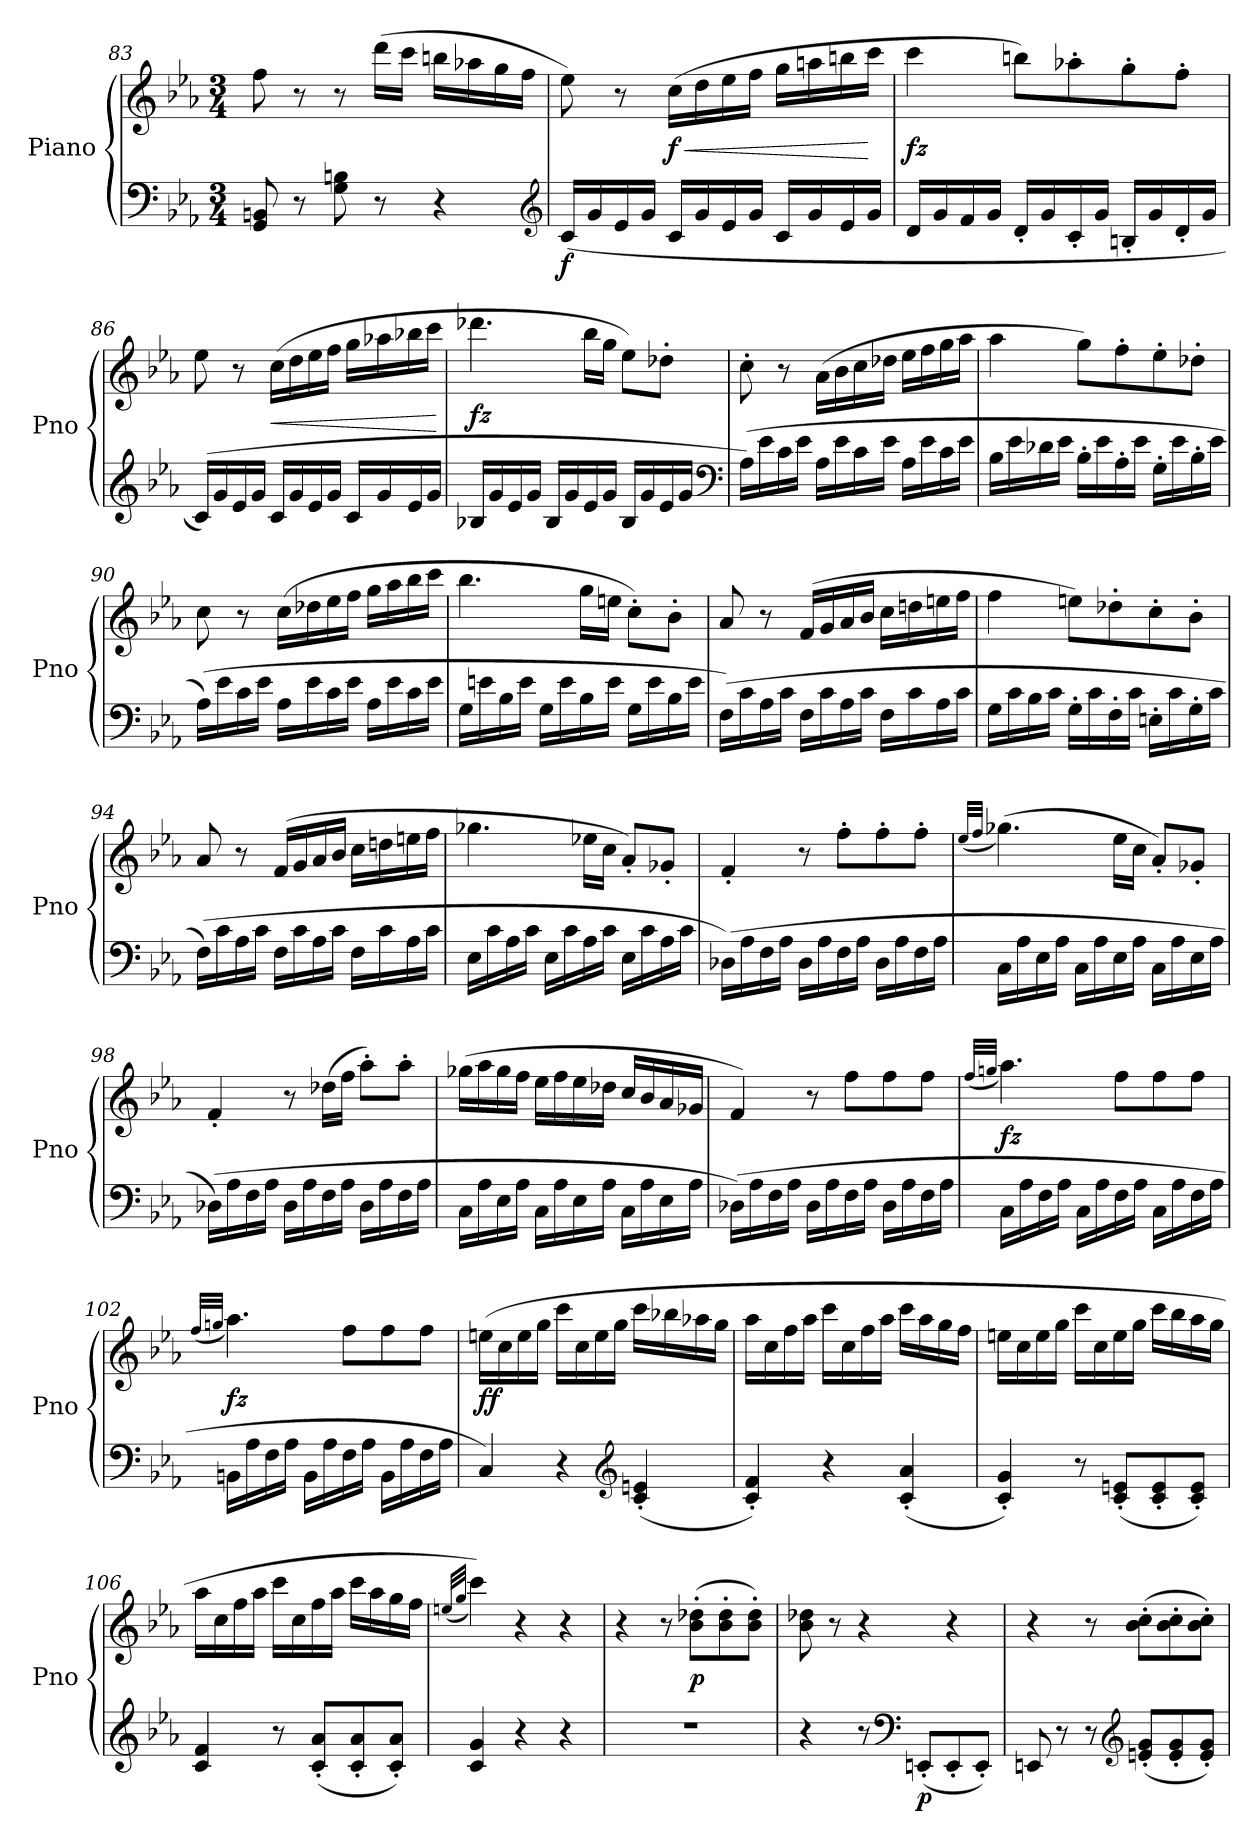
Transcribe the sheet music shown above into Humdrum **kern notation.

**kern	**kern	**dynam
*part1	*part1	*part1
*staff2	*staff1	*staff1/2
*I"Piano	*	*
*I'Pno	*	*
!!LO:LB:g=z
*clefF4	*clefG2	*
*k[b-e-a-]	*k[b-e-a-]	*
*E-:	*E-:	*
*M3/4	*M3/4	*
=83	=83	=83
8GG 8BBn	8ff	.
8r	8r	.
8G 8Bn	8r	.
8r	(16dddLL	.
.	16cccJJ	.
4r	16bbnLL	.
.	16aa-X	.
.	16gg	.
.	16ffJJ	.
*clefG2	*	*
=84	=84	=84
!	!	!LO:DY:b=2
(16cLL	8ee-)	f
16g	.	.
16e-	8r	.
16gJJ	.	.
16cLL	(16ccLL	< f
16g	16dd	.
16e-	16ee-	.
16gJJ	16ffJJ	.
16cLL	16ggLL	.
16g	16aan	.
16e-	16bbn	.
16gJJ	16cccJJ	[
=85	=85	=85
16dLL	4ccc	fz
16g	.	.
16f	.	.
16gJJ	.	.
16d'LL	8bbnL)	.
16g	.	.
16c'	8aa-X'	.
16gJJ	.	.
16Bn'LL	8gg'	.
16g	.	.
16d'	8ff'J	.
16gJJ	.	.
=86	=86	=86
(16cLL)	8ee-	.
16g	.	.
16e-	8r	.
16gJJ	.	.
16cLL	(16ccLL	<
16g	16dd	.
16e-	16ee-	.
16gJJ	16ffJJ	.
16cLL	16ggLL	.
16g	16aa-X	.
16e-	16bb-X	.
16gJJ	16cccJJ	.
.	.	[
!!LO:LB:g=z
=87	=87	=87
16B-XLL	4.ddd-X	fz
16g	.	.
16e-	.	.
16gJJ	.	.
16B-LL	.	.
16g	.	.
16e-	16bb-LL	.
16gJJ	16ggJJ	.
16B-LL	8ee-L)	.
16g	.	.
16e-	8dd-X'J	.
16gJJ	.	.
*clefF4	*	*
=88	=88	=88
(16A-LL)	8cc'	.
16e-	.	.
16c	8r	.
16e-JJ	.	.
16A-LL	(16a-LL	.
16e-	16b-	.
16c	16cc	.
16e-JJ	16dd-XJJ	.
16A-LL	16ee-LL	.
16e-	16ff	.
16c	16gg	.
16e-JJ	16aa-JJ	.
=89	=89	=89
16B-LL	4aa-	.
16e-	.	.
16d-X	.	.
16e-JJ	.	.
16B-'LL	8ggL)	.
16e-	.	.
16A-'	8ff'	.
16e-JJ	.	.
16G'LL	8ee-'	.
16e-	.	.
16B-'	8dd-X'J	.
16e-JJ	.	.
=90	=90	=90
(16A-LL)	8cc	.
16e-	.	.
16c	8r	.
16e-JJ	.	.
16A-LL	(16ccLL	.
16e-	16dd-X	.
16c	16ee-	.
16e-JJ	16ffJJ	.
16A-LL	16ggLL	.
16e-	16aa-	.
16c	16bb-	.
16e-JJ	16cccJJ	.
!!LO:LB:g=z
=91	=91	=91
16GLL	4.bb-	.
16en	.	.
16B-	.	.
16eJJ	.	.
16GLL	.	.
16e	.	.
16B-	16ggLL	.
16eJJ	16eenJJ	.
16GLL	8cc'L)	.
16e	.	.
16B-	8b-'J	.
16eJJ	.	.
=92	=92	=92
(16FLL)	8a-	.
16c	.	.
16A-	8r	.
16cJJ	.	.
16FLL	(16fLL	.
16c	16g	.
16A-	16a-	.
16cJJ	16b-JJ	.
16FLL	16ccLL	.
16c	16ddn	.
16A-	16een	.
16cJJ	16ffJJ	.
=93	=93	=93
16GLL	4ff	.
16c	.	.
16B-	.	.
16cJJ	.	.
16G'LL	8eenL)	.
16c	.	.
16F'	8dd-X'	.
16cJJ	.	.
16En'LL	8cc'	.
16c	.	.
16G'	8b-'J	.
16cJJ	.	.
=94	=94	=94
(16FLL)	8a-	.
16c	.	.
16A-	8r	.
16cJJ	.	.
16FLL	(>16fLL	.
16c	16g	.
16A-	16a-	.
16cJJ	16b-JJ	.
16FLL	16ccLL	.
16c	16ddn	.
16A-	16een	.
16cJJ	16ffJJ	.
!!LO:LB:g=z
=95	=95	=95
16E-LL	4.gg-X	.
16c	.	.
16A-	.	.
16cJJ	.	.
16E-LL	.	.
16c	.	.
16A-	16ee-XLL	.
16cJJ	16ccJJ	.
16E-LL	8a-'L)	.
16c	.	.
16A-	8g-X'J	.
16cJJ	.	.
=96	=96	=96
(16D-XLL)	4f'	.
16A-	.	.
16F	.	.
16A-JJ	.	.
16D-LL	8r	.
16A-	.	.
16F	8ff'L	.
16A-JJ	.	.
16D-LL	8ff'	.
16A-	.	.
16F	8ff'J	.
16A-JJ	.	.
=97	=97	=97
.	(32qee-LLL	.
.	32qffJJJ	.
16CLL	(4.gg-X)	.
16A-	.	.
16E-	.	.
16A-JJ	.	.
16CLL	.	.
16A-	.	.
16E-	16ee-LL	.
16A-JJ	16ccJJ	.
16CLL	8a-'L)	.
16A-	.	.
16E-	8g-X'J	.
16A-JJ	.	.
=98	=98	=98
(16D-XLL)	4f'	.
16A-	.	.
16F	.	.
16A-JJ	.	.
16D-LL	8r	.
16A-	.	.
16F	(16dd-XLL	.
16A-JJ	16ffJJ	.
16D-LL	8aa-'L)	.
16A-	.	.
16F	8aa-'J	.
16A-JJ	.	.
!!LO:LB:g=z
=99	=99	=99
16CLL	(16gg-XLL	.
16A-	16aa-	.
16E-	16gg-	.
16A-JJ	16ffJJ	.
16CLL	16ee-LL	.
16A-	16ff	.
16E-	16ee-	.
16A-JJ	16dd-XJJ	.
16CLL	16ccLL	.
16A-	16b-	.
16E-	16a-	.
16A-JJ	16g-XJJ	.
=100	=100	=100
(16D-XLL)	4f)	.
16A-	.	.
16F	.	.
16A-JJ	.	.
16D-LL	8r	.
16A-	.	.
16F	8ffL	.
16A-JJ	.	.
16D-LL	8ff	.
16A-	.	.
16F	8ffJ	.
16A-JJ	.	.
=101	=101	=101
.	(32qffLLL	.
.	32qggnJJJ	.
16CLL	4.aa-)	fz
16A-	.	.
16F	.	.
16A-JJ	.	.
16CLL	.	.
16A-	.	.
16F	8ffL	.
16A-JJ	.	.
16CLL	8ff	.
16A-	.	.
16F	8ffJ	.
16A-JJ	.	.
=102	=102	=102
.	(32qffLLL	.
.	32qggnJJJ	.
16BBnLL	4.aa-)	fz
16A-	.	.
16F	.	.
16A-JJ	.	.
16BBLL	.	.
16A-	.	.
16F	8ffL	.
16A-JJ	.	.
16BBLL	8ff	.
16A-	.	.
16F	8ffJ	.
16A-JJ	.	.
!!LO:LB:g=z
=103	=103	=103
4C)	(16eenLL	ff
.	16cc	.
.	16ee	.
.	16ggJJ	.
4r	16cccLL	.
.	16cc	.
.	16ee	.
.	16ggJJ	.
*clefG2	*	*
(4c' 4en'	16cccLL	.
.	16bb-X	.
.	16aa-X	.
.	16ggJJ	.
=104	=104	=104
4c' 4f')	16aa-LL	.
.	16cc	.
.	16ff	.
.	16aa-JJ	.
4r	16cccLL	.
.	16cc	.
.	16ff	.
.	16aa-JJ	.
(4c' 4a-'	16cccLL	.
.	16aa-	.
.	16gg	.
.	16ffJJ	.
=105	=105	=105
4c' 4g')	16eenLL	.
.	16cc	.
.	16ee	.
.	16ggJJ	.
8r	16cccLL	.
.	16cc	.
(8c' 8en'L	16ee	.
.	16ggJJ	.
8c' 8e'	16cccLL	.
.	16bb-	.
8c' 8e'J)	16aa-	.
.	16ggJJ	.
=106	=106	=106
4c 4f	16aa-LL	.
.	16cc	.
.	16ff	.
.	16aa-JJ	.
8r	16cccLL	.
.	16cc	.
(8c' 8a-'L	16ff	.
.	16aa-JJ	.
8c' 8a-'	16cccLL	.
.	16aa-	.
8c' 8a-'J)	16gg	.
.	16ffJJ	.
!!LO:LB:g=z
=107	=107	=107
.	(32qeenLLL	.
.	32qggJJJ	.
4c 4g	4ccc))	.
4r	4r	.
4r	4r	.
=108	=108	=108
2.r	4r	.
.	8r	.
.	(8b-' 8dd-X'L	p
.	8b-' 8dd-'	.
.	8b-' 8dd-'J)	.
=109	=109	=109
4r	8b- 8dd-X	.
.	8r	.
8r	4r	.
*clefF4	*	*
!	!	!LO:DY:b=2
(8EEn'L	.	p
8EE'	4r	.
8EE'J)	.	.
=110	=110	=110
8EEn	4r	.
8r	.	.
8r	8r	.
*clefG2	*	*
(8en' 8g'L	(8b-' 8cc'L	.
8e' 8g'	8b-' 8cc'	.
8e' 8g'J)	8b-' 8cc'J)	.
=	=	=
*-	*-	*-
